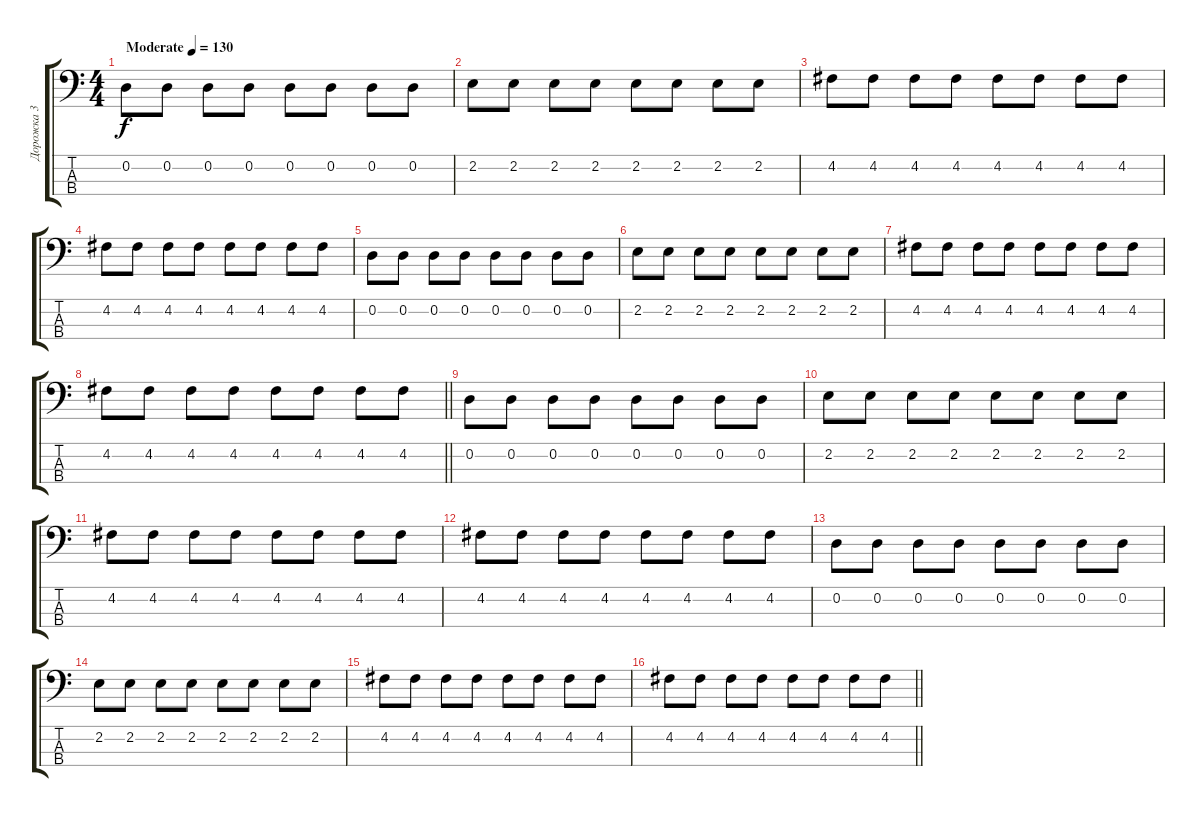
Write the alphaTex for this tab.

\track ("Дорожка 3" "Дорожка 3") {instrument electricbassfinger}
\staff {score tabs}
\tuning (G2 D2 A1 E1) {hide}
\ts (4 4)
\tempo (130 "Moderate")
\clef f4
\ks c
0.2.8{dy f instrument electricbassfinger} 0.2.8 0.2.8 0.2.8 0.2.8 0.2.8 0.2.8 0.2.8 |
2.2.8 2.2.8 2.2.8 2.2.8 2.2.8 2.2.8 2.2.8 2.2.8 |
4.2.8 4.2.8 4.2.8 4.2.8 4.2.8 4.2.8 4.2.8 4.2.8 |
4.2.8 4.2.8 4.2.8 4.2.8 4.2.8 4.2.8 4.2.8 4.2.8 |
0.2.8 0.2.8 0.2.8 0.2.8 0.2.8 0.2.8 0.2.8 0.2.8 |
2.2.8 2.2.8 2.2.8 2.2.8 2.2.8 2.2.8 2.2.8 2.2.8 |
4.2.8 4.2.8 4.2.8 4.2.8 4.2.8 4.2.8 4.2.8 4.2.8 |
\barLineRight lightlight
4.2.8 4.2.8 4.2.8 4.2.8 4.2.8 4.2.8 4.2.8 4.2.8 |
0.2.8 0.2.8 0.2.8 0.2.8 0.2.8 0.2.8 0.2.8 0.2.8 |
2.2.8 2.2.8 2.2.8 2.2.8 2.2.8 2.2.8 2.2.8 2.2.8 |
4.2.8 4.2.8 4.2.8 4.2.8 4.2.8 4.2.8 4.2.8 4.2.8 |
4.2.8 4.2.8 4.2.8 4.2.8 4.2.8 4.2.8 4.2.8 4.2.8 |
0.2.8 0.2.8 0.2.8 0.2.8 0.2.8 0.2.8 0.2.8 0.2.8 |
2.2.8 2.2.8 2.2.8 2.2.8 2.2.8 2.2.8 2.2.8 2.2.8 |
4.2.8 4.2.8 4.2.8 4.2.8 4.2.8 4.2.8 4.2.8 4.2.8 |
\barLineRight lightlight
4.2.8 4.2.8 4.2.8 4.2.8 4.2.8 4.2.8 4.2.8 4.2.8
